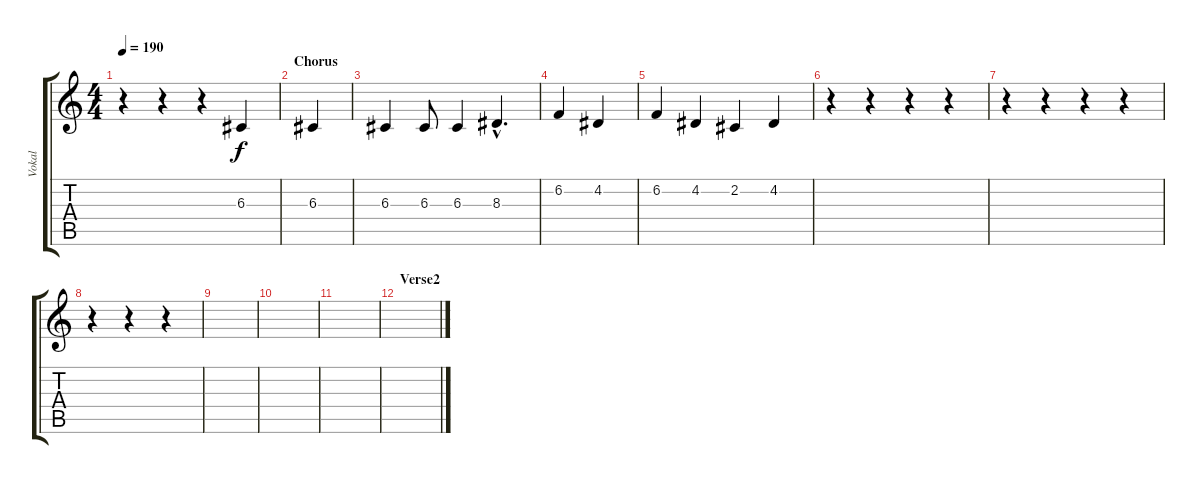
\track ("Vokal" "Vokal") {instrument violin}
\staff {score tabs}
\tuning (E4 B3 G3 D3 A2 E2) {hide}
\ts (4 4)
\tempo 190
\clef g2
\ks c
r.4{dy f} r.4 r.4 6.3.4 |
\section ("" "Chorus")
6.3.4 |
6.3.4 6.3.8 6.3.4 8.3{hac}.4{d} |
6.2.4 4.2.4 |
6.2.4 4.2.4 2.2.4 4.2.4 |
r.4 r.4 r.4 r.4 |
r.4 r.4 r.4 r.4 |
r.4 r.4 r.4 |
|
|
|
\section ("" "Verse2")
